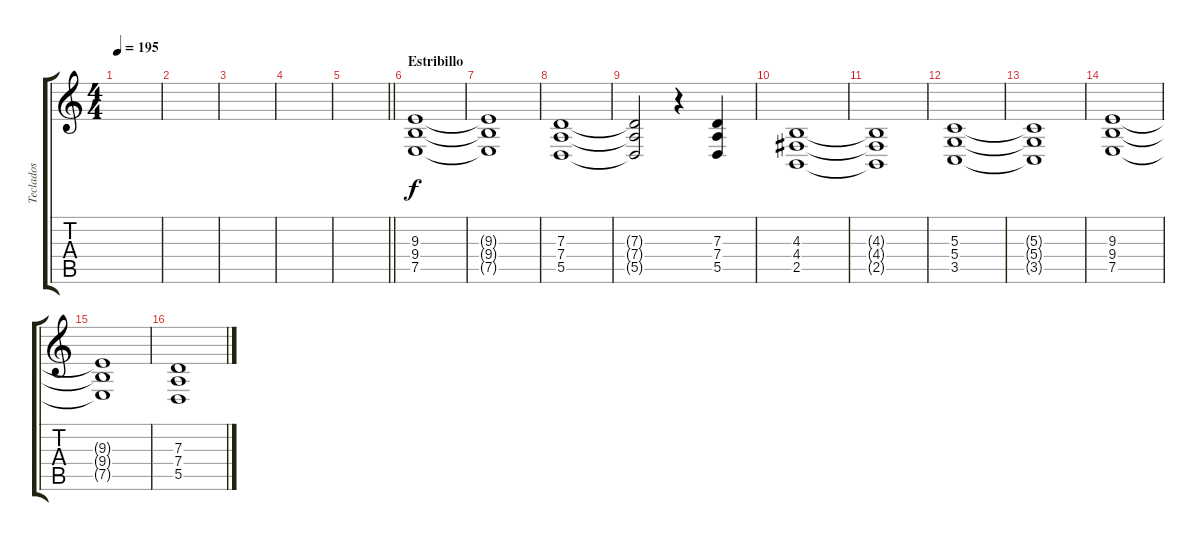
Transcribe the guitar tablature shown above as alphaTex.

\track ("Teclados" "Teclados") {instrument stringensemble1}
\staff {score tabs}
\tuning (E4 B3 G3 D3 A2 E2) {hide}
\ts (4 4)
\tempo 195
\clef g2
\ks c
|
|
|
|
\barLineRight lightlight
|
\section ("" "Estribillo")
(9.3 9.4 7.5).1 |
(9.3{t} 9.4{t} 7.5{t}).1 |
(7.3 7.4 5.5).1 |
(7.3{t} 7.4{t} 5.5{t}).2 r.4 (7.3 7.4 5.5).4 |
(4.3 4.4 2.5).1 |
(4.3{t} 4.4{t} 2.5{t}).1 |
(5.3 5.4 3.5).1 |
(5.3{t} 5.4{t} 3.5{t}).1 |
(9.3 9.4 7.5).1 |
(9.3{t} 9.4{t} 7.5{t}).1 |
(7.3 7.4 5.5).1
